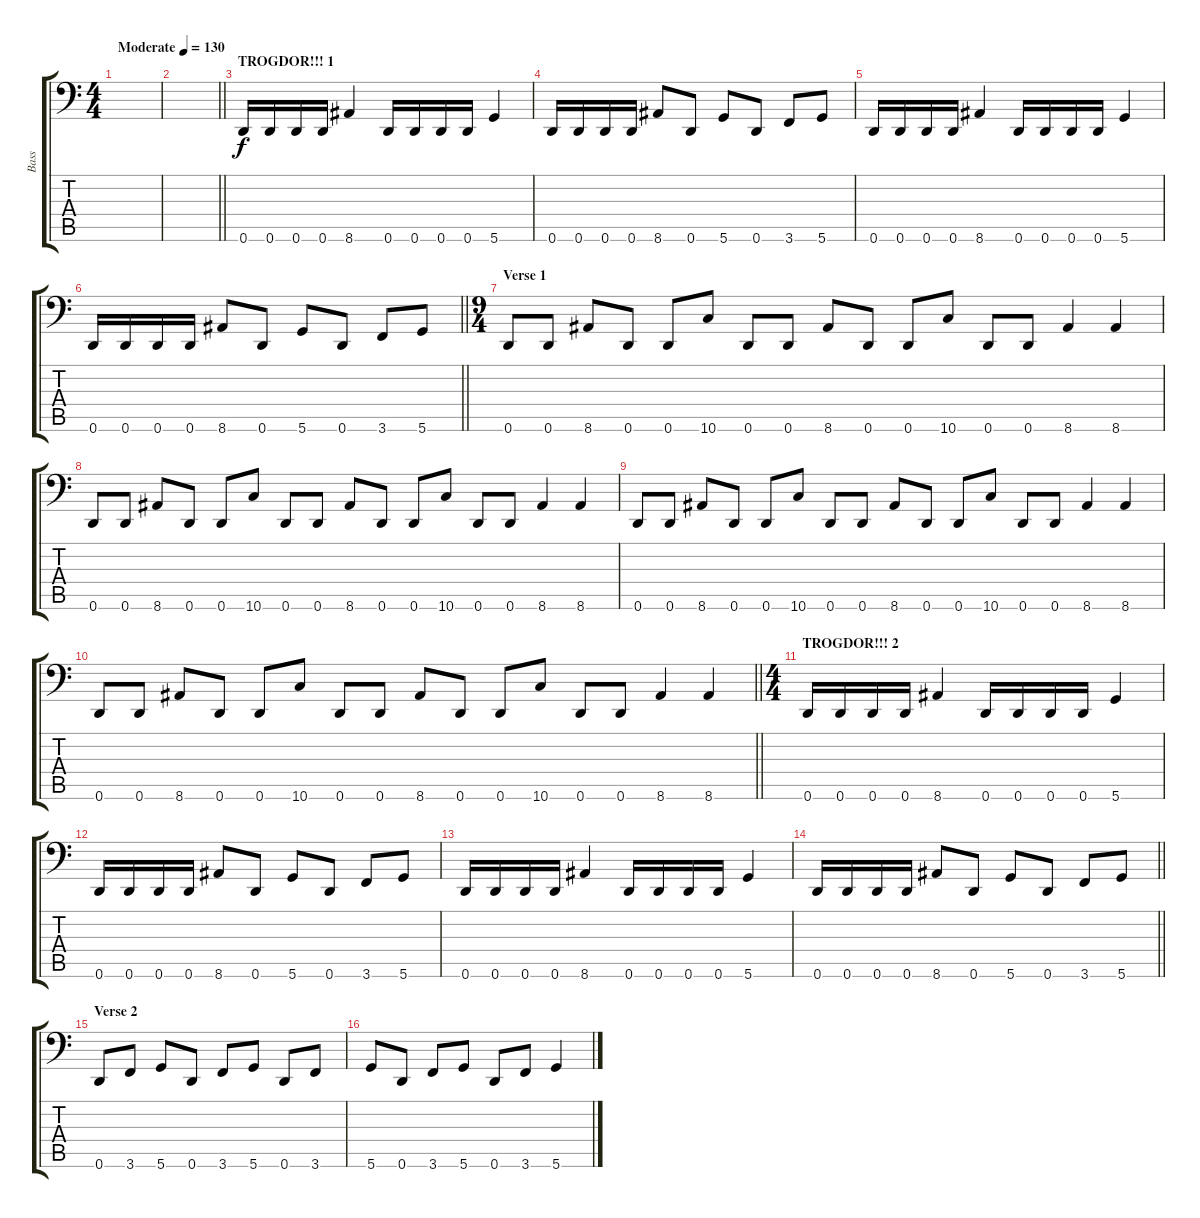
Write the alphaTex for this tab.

\track ("Bass" "Bass") {instrument electricbassfinger}
\staff {score tabs}
\tuning (E3 B2 G2 D2 A1 D1) {hide}
\ts (4 4)
\tempo (130 "Moderate")
\clef f4
\ks c
|
\barLineRight lightlight
|
\section ("" "TROGDOR!!! 1")
0.6.16 0.6.16 0.6.16 0.6.16 8.6.4 0.6.16 0.6.16 0.6.16 0.6.16 5.6.4 |
0.6.16 0.6.16 0.6.16 0.6.16 8.6.8 0.6.8 5.6.8 0.6.8 3.6.8 5.6.8 |
0.6.16 0.6.16 0.6.16 0.6.16 8.6.4 0.6.16 0.6.16 0.6.16 0.6.16 5.6.4 |
\barLineRight lightlight
0.6.16 0.6.16 0.6.16 0.6.16 8.6.8 0.6.8 5.6.8 0.6.8 3.6.8 5.6.8 |
\ts (9 4)
\section ("" "Verse 1")
0.6.8 0.6.8 8.6.8 0.6.8 0.6.8 10.6.8 0.6.8 0.6.8 8.6.8 0.6.8 0.6.8 10.6.8 0.6.8 0.6.8 8.6.4 8.6.4 |
0.6.8 0.6.8 8.6.8 0.6.8 0.6.8 10.6.8 0.6.8 0.6.8 8.6.8 0.6.8 0.6.8 10.6.8 0.6.8 0.6.8 8.6.4 8.6.4 |
0.6.8 0.6.8 8.6.8 0.6.8 0.6.8 10.6.8 0.6.8 0.6.8 8.6.8 0.6.8 0.6.8 10.6.8 0.6.8 0.6.8 8.6.4 8.6.4 |
\barLineRight lightlight
0.6.8 0.6.8 8.6.8 0.6.8 0.6.8 10.6.8 0.6.8 0.6.8 8.6.8 0.6.8 0.6.8 10.6.8 0.6.8 0.6.8 8.6.4 8.6.4 |
\ts (4 4)
\section ("" "TROGDOR!!! 2")
0.6.16 0.6.16 0.6.16 0.6.16 8.6.4 0.6.16 0.6.16 0.6.16 0.6.16 5.6.4 |
0.6.16 0.6.16 0.6.16 0.6.16 8.6.8 0.6.8 5.6.8 0.6.8 3.6.8 5.6.8 |
0.6.16 0.6.16 0.6.16 0.6.16 8.6.4 0.6.16 0.6.16 0.6.16 0.6.16 5.6.4 |
\barLineRight lightlight
0.6.16 0.6.16 0.6.16 0.6.16 8.6.8 0.6.8 5.6.8 0.6.8 3.6.8 5.6.8 |
\section ("" "Verse 2")
0.6.8 3.6.8 5.6.8 0.6.8 3.6.8 5.6.8 0.6.8 3.6.8 |
5.6.8 0.6.8 3.6.8 5.6.8 0.6.8 3.6.8 5.6.4
